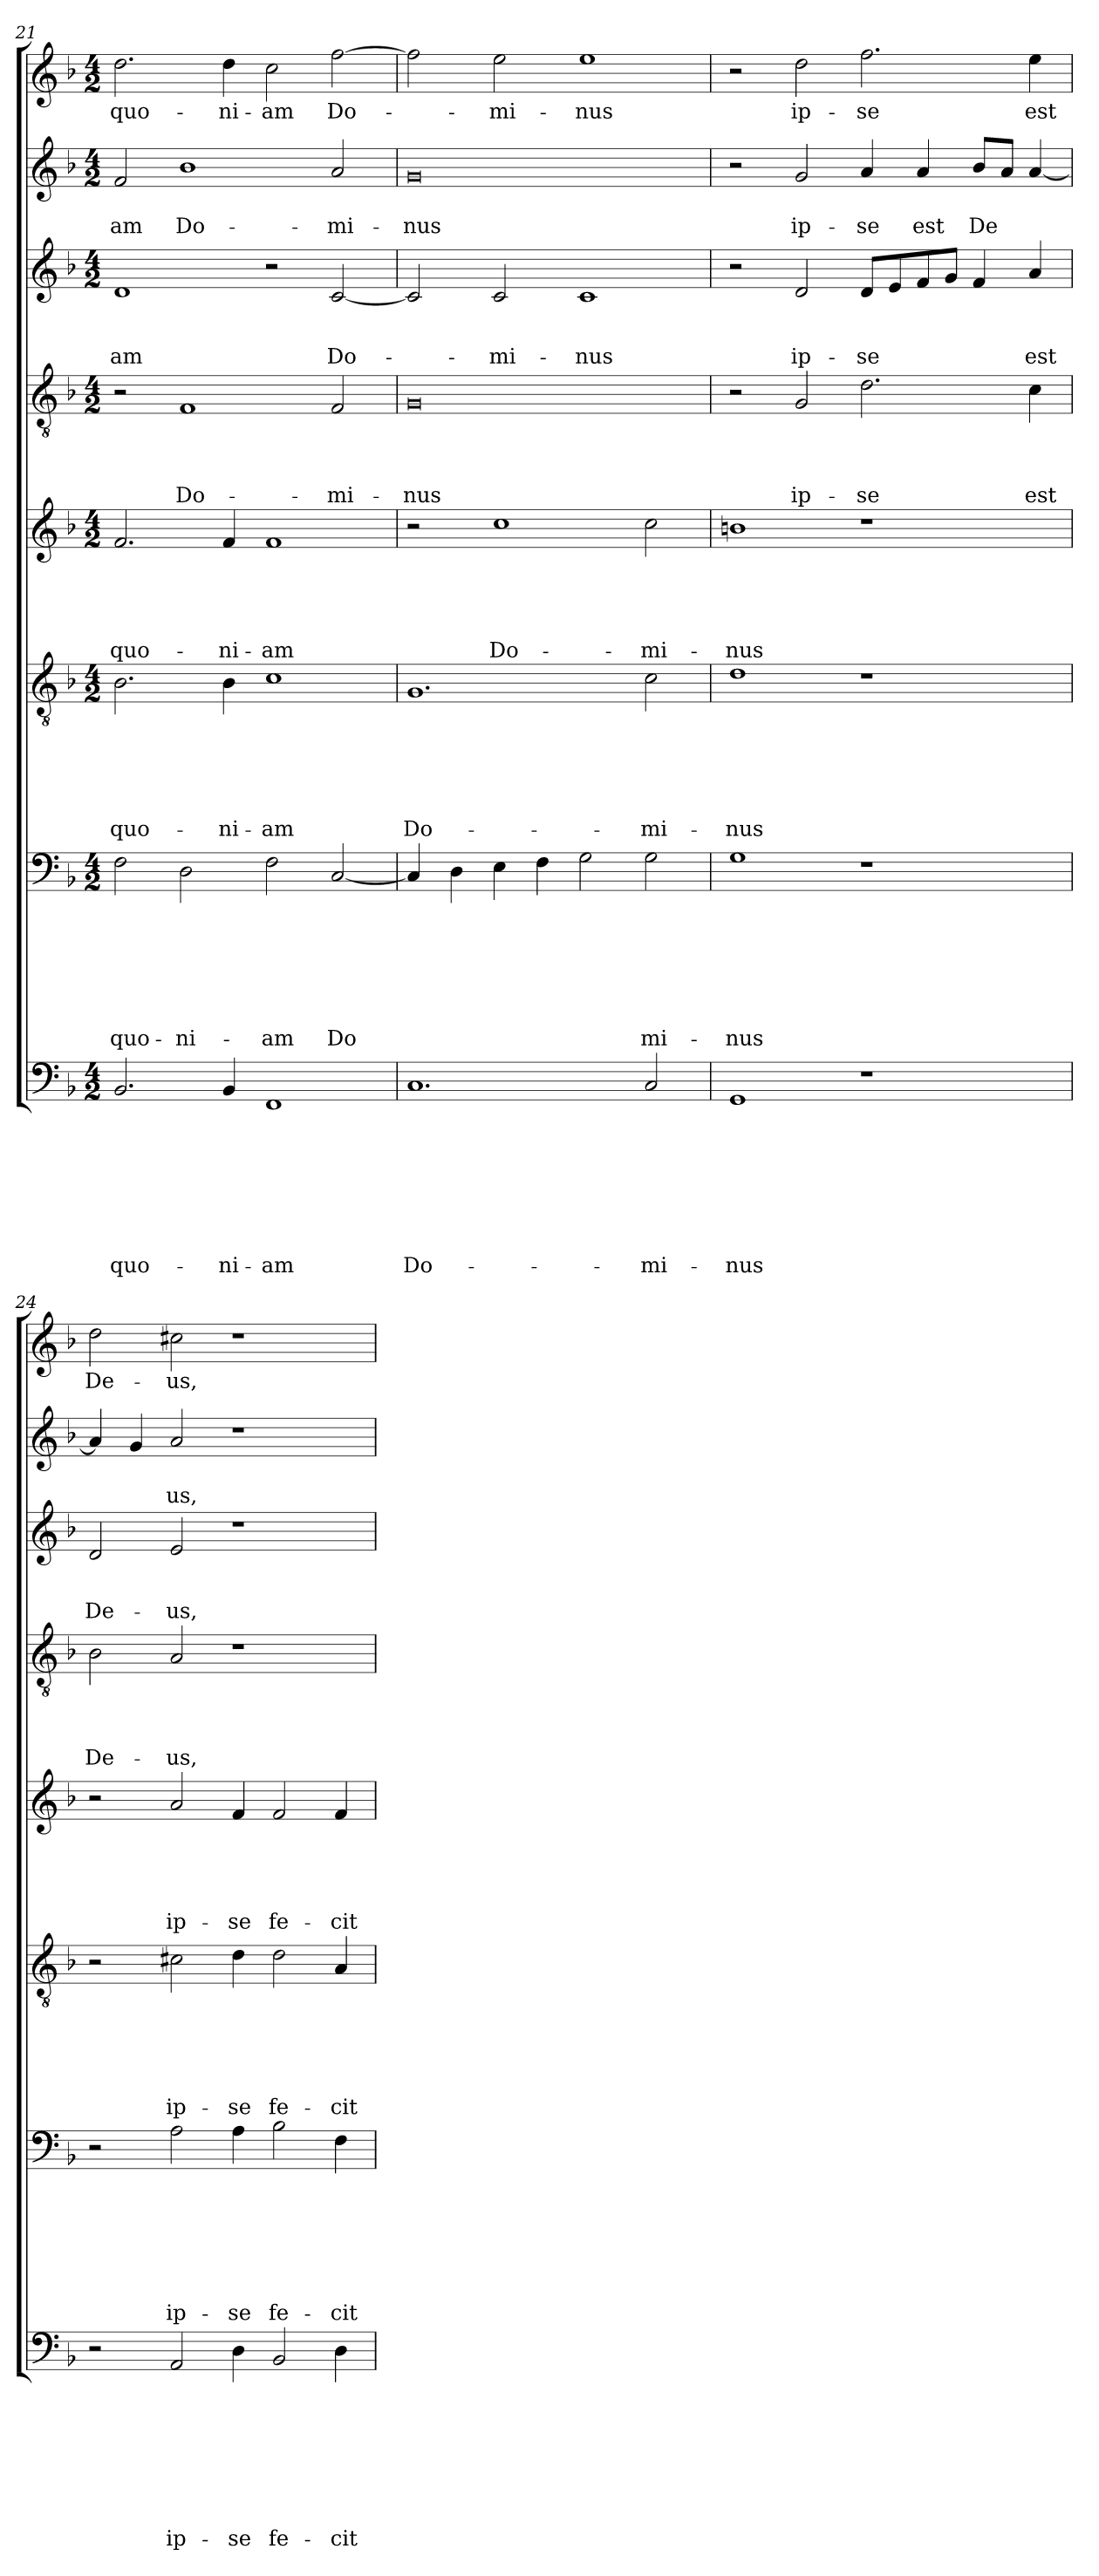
**kern	**text	**text	**text	**text	**text	**text	**text	**text	**kern	**text	**text	**text	**text	**text	**text	**text	**kern	**text	**text	**text	**text	**text	**text	**kern	**text	**text	**text	**text	**text	**kern	**text	**text	**text	**text	**kern	**text	**text	**text	**kern	**text	**text	**kern	**text
*part8	*part8	*part8	*part8	*part8	*part8	*part8	*part8	*part8	*part7	*part7	*part7	*part7	*part7	*part7	*part7	*part7	*part6	*part6	*part6	*part6	*part6	*part6	*part6	*part5	*part5	*part5	*part5	*part5	*part5	*part4	*part4	*part4	*part4	*part4	*part3	*part3	*part3	*part3	*part2	*part2	*part2	*part1	*part1
*staff8	*staff8	*staff8	*staff8	*staff8	*staff8	*staff8	*staff8	*staff8	*staff7	*staff7	*staff7	*staff7	*staff7	*staff7	*staff7	*staff7	*staff6	*staff6	*staff6	*staff6	*staff6	*staff6	*staff6	*staff5	*staff5	*staff5	*staff5	*staff5	*staff5	*staff4	*staff4	*staff4	*staff4	*staff4	*staff3	*staff3	*staff3	*staff3	*staff2	*staff2	*staff2	*staff1	*staff1
*clefF4	*	*	*	*	*	*	*	*	*clefF4	*	*	*	*	*	*	*	*clefGv2	*	*	*	*	*	*	*clefG2	*	*	*	*	*	*clefGv2	*	*	*	*	*clefG2	*	*	*	*clefG2	*	*	*clefG2	*
*k[b-]	*	*	*	*	*	*	*	*	*k[b-]	*	*	*	*	*	*	*	*k[b-]	*	*	*	*	*	*	*k[b-]	*	*	*	*	*	*k[b-]	*	*	*	*	*k[b-]	*	*	*	*k[b-]	*	*	*k[b-]	*
*F:	*	*	*	*	*	*	*	*	*F:	*	*	*	*	*	*	*	*F:	*	*	*	*	*	*	*F:	*	*	*	*	*	*F:	*	*	*	*	*F:	*	*	*	*F:	*	*	*F:	*
*M4/2	*	*	*	*	*	*	*	*	*M4/2	*	*	*	*	*	*	*	*M4/2	*	*	*	*	*	*	*M4/2	*	*	*	*	*	*M4/2	*	*	*	*	*M4/2	*	*	*	*M4/2	*	*	*M4/2	*
=21	=21	=21	=21	=21	=21	=21	=21	=21	=21	=21	=21	=21	=21	=21	=21	=21	=21	=21	=21	=21	=21	=21	=21	=21	=21	=21	=21	=21	=21	=21	=21	=21	=21	=21	=21	=21	=21	=21	=21	=21	=21	=21	=21
!	!	!	!	!	!	!	!	!LO:LY:b	!	!	!	!	!	!	!	!LO:LY:b	!	!	!	!	!	!	!LO:LY:b	!	!	!	!	!	!LO:LY:b	!	!	!	!	!	!	!	!	!LO:LY:b	!	!	!LO:LY:b	!	!LO:LY:b
2.BB-/	.	.	.	.	.	.	.	quo-	2F\	.	.	.	.	.	.	quo-	2.B-\	.	.	.	.	.	quo-	2.f/	.	.	.	.	quo-	2r	.	.	.	.	1d	.	.	-am	2f/	.	-am	2.dd\	quo-
!	!	!	!	!	!	!	!	!	!	!	!	!	!	!	!	!LO:LY:b	!	!	!	!	!	!	!	!	!	!	!	!	!	!	!	!	!	!LO:LY:b	!	!	!	!	!	!	!LO:LY:b	!	!
.	.	.	.	.	.	.	.	.	2D\	.	.	.	.	.	.	-ni-	.	.	.	.	.	.	.	.	.	.	.	.	.	1F	.	.	.	Do-	.	.	.	.	1b-	.	Do-	.	.
!	!	!	!	!	!	!	!	!LO:LY:b	!	!	!	!	!	!	!	!	!	!	!	!	!	!	!LO:LY:b	!	!	!	!	!	!LO:LY:b	!	!	!	!	!	!	!	!	!	!	!	!	!	!LO:LY:b
4BB-/	.	.	.	.	.	.	.	-ni-	.	.	.	.	.	.	.	.	4B-\	.	.	.	.	.	-ni-	4f/	.	.	.	.	-ni-	.	.	.	.	.	.	.	.	.	.	.	.	4dd\	-ni-
!	!	!	!	!	!	!	!	!LO:LY:b	!	!	!	!	!	!	!	!LO:LY:b	!	!	!	!	!	!	!LO:LY:b	!	!	!	!	!	!LO:LY:b	!	!	!	!	!	!	!	!	!	!	!	!	!	!LO:LY:b
1FF	.	.	.	.	.	.	.	-am	2F\	.	.	.	.	.	.	-am	1c	.	.	.	.	.	-am	1f	.	.	.	.	-am	.	.	.	.	.	2r	.	.	.	.	.	.	2cc\	-am
!	!	!	!	!	!	!	!	!	!	!	!	!	!	!	!	!LO:LY:b	!	!	!	!	!	!	!	!	!	!	!	!	!	!	!	!	!	!LO:LY:b	!	!	!	!LO:LY:b	!	!	!LO:LY:b	!	!LO:LY:b
.	.	.	.	.	.	.	.	.	[2C/	.	.	.	.	.	.	Do	.	.	.	.	.	.	.	.	.	.	.	.	.	2F/	.	.	.	-mi-	[2c/	.	.	Do-	2a/	.	-mi-	[2ff\	Do-
=22	=22	=22	=22	=22	=22	=22	=22	=22	=22	=22	=22	=22	=22	=22	=22	=22	=22	=22	=22	=22	=22	=22	=22	=22	=22	=22	=22	=22	=22	=22	=22	=22	=22	=22	=22	=22	=22	=22	=22	=22	=22	=22	=22
!	!	!	!	!	!	!	!	!LO:LY:b	!	!	!	!	!	!	!	!	!	!	!	!	!	!	!LO:LY:b	!	!	!	!	!	!	!	!	!	!	!LO:LY:b	!	!	!	!	!	!	!LO:LY:b	!	!
1.C	.	.	.	.	.	.	.	Do-	4C/]	.	.	.	.	.	.	.	1.G	.	.	.	.	.	Do-	2r	.	.	.	.	.	0G	.	.	.	-nus	2c/]	.	.	.	0g	.	-nus	2ff\]	.
!	!	!	!	!	!	!	!	!	!	!	!	!	!	!	!	!LO:LY:b	!	!	!	!	!	!	!	!	!	!	!	!	!	!	!	!	!	!	!	!	!	!	!	!	!	!	!
.	.	.	.	.	.	.	.	.	4D\	.	.	.	.	.	.	­	.	.	.	.	.	.	.	.	.	.	.	.	.	.	.	.	.	.	.	.	.	.	.	.	.	.	.
!	!	!	!	!	!	!	!	!	!	!	!	!	!	!	!	!	!	!	!	!	!	!	!	!	!	!	!	!	!LO:LY:b	!	!	!	!	!	!	!	!	!LO:LY:b	!	!	!	!	!LO:LY:b
.	.	.	.	.	.	.	.	.	4E\	.	.	.	.	.	.	.	.	.	.	.	.	.	.	1cc	.	.	.	.	Do-	.	.	.	.	.	2c/	.	.	-mi-	.	.	.	2ee\	-mi-
!	!	!	!	!	!	!	!	!	!	!	!	!	!	!	!	!LO:LY:b	!	!	!	!	!	!	!	!	!	!	!	!	!	!	!	!	!	!	!	!	!	!	!	!	!	!	!
.	.	.	.	.	.	.	.	.	4F\	.	.	.	.	.	.	­	.	.	.	.	.	.	.	.	.	.	.	.	.	.	.	.	.	.	.	.	.	.	.	.	.	.	.
!	!	!	!	!	!	!	!	!	!	!	!	!	!	!	!	!	!	!	!	!	!	!	!	!	!	!	!	!	!	!	!	!	!	!	!	!	!	!LO:LY:b	!	!	!	!	!LO:LY:b
.	.	.	.	.	.	.	.	.	2G\	.	.	.	.	.	.	.	.	.	.	.	.	.	.	.	.	.	.	.	.	.	.	.	.	.	1c	.	.	-nus	.	.	.	1ee	-nus
!	!	!	!	!	!	!	!	!LO:LY:b	!	!	!	!	!	!	!	!LO:LY:b	!	!	!	!	!	!	!LO:LY:b	!	!	!	!	!	!LO:LY:b	!	!	!	!	!	!	!	!	!	!	!	!	!	!
2C/	.	.	.	.	.	.	.	-mi-	2G\	.	.	.	.	.	.	mi-	2c\	.	.	.	.	.	-mi-	2cc\	.	.	.	.	-mi-	.	.	.	.	.	.	.	.	.	.	.	.	.	.
!!LO:LB:g=z
=23	=23	=23	=23	=23	=23	=23	=23	=23	=23	=23	=23	=23	=23	=23	=23	=23	=23	=23	=23	=23	=23	=23	=23	=23	=23	=23	=23	=23	=23	=23	=23	=23	=23	=23	=23	=23	=23	=23	=23	=23	=23	=23	=23
!	!	!	!	!	!	!	!	!LO:LY:b	!	!	!	!	!	!	!	!LO:LY:b	!	!	!	!	!	!	!LO:LY:b	!	!	!	!	!	!LO:LY:b	!	!	!	!	!	!	!	!	!	!	!	!	!	!
1GG	.	.	.	.	.	.	.	-­nus	1G	.	.	.	.	.	.	-­nus	1d	.	.	.	.	.	-­nus	1bn	.	.	.	.	-­nus	2r	.	.	.	.	2r	.	.	.	2r	.	.	2r	.
!	!	!	!	!	!	!	!	!	!	!	!	!	!	!	!	!	!	!	!	!	!	!	!	!	!	!	!	!	!	!	!	!	!	!LO:LY:b	!	!	!	!LO:LY:b	!	!	!LO:LY:b	!	!LO:LY:b
.	.	.	.	.	.	.	.	.	.	.	.	.	.	.	.	.	.	.	.	.	.	.	.	.	.	.	.	.	.	2G/	.	.	.	ip-	2d/	.	.	ip-	2g/	.	ip-	2dd\	ip-
!	!	!	!	!	!	!	!	!	!	!	!	!	!	!	!	!	!	!	!	!	!	!	!	!	!	!	!	!	!	!	!	!	!	!LO:LY:b	!	!	!	!LO:LY:b	!	!	!LO:LY:b	!	!LO:LY:b
1r	.	.	.	.	.	.	.	.	1r	.	.	.	.	.	.	.	1r	.	.	.	.	.	.	1r	.	.	.	.	.	2.d\	.	.	.	-se	8d/L	.	.	-se	4a/	.	-se	2.ff\	-se
.	.	.	.	.	.	.	.	.	.	.	.	.	.	.	.	.	.	.	.	.	.	.	.	.	.	.	.	.	.	.	.	.	.	.	8e/	.	.	.	.	.	.	.	.
!	!	!	!	!	!	!	!	!	!	!	!	!	!	!	!	!	!	!	!	!	!	!	!	!	!	!	!	!	!	!	!	!	!	!	!	!	!	!	!	!	!LO:LY:b	!	!
.	.	.	.	.	.	.	.	.	.	.	.	.	.	.	.	.	.	.	.	.	.	.	.	.	.	.	.	.	.	.	.	.	.	.	8f/	.	.	.	4a/	.	est	.	.
.	.	.	.	.	.	.	.	.	.	.	.	.	.	.	.	.	.	.	.	.	.	.	.	.	.	.	.	.	.	.	.	.	.	.	8g/J	.	.	.	.	.	.	.	.
!	!	!	!	!	!	!	!	!	!	!	!	!	!	!	!	!	!	!	!	!	!	!	!	!	!	!	!	!	!	!	!	!	!	!	!	!	!	!	!	!	!LO:LY:b	!	!
.	.	.	.	.	.	.	.	.	.	.	.	.	.	.	.	.	.	.	.	.	.	.	.	.	.	.	.	.	.	.	.	.	.	.	4f/	.	.	.	8b-/L	.	De	.	.
.	.	.	.	.	.	.	.	.	.	.	.	.	.	.	.	.	.	.	.	.	.	.	.	.	.	.	.	.	.	.	.	.	.	.	.	.	.	.	8a/J	.	.	.	.
!	!	!	!	!	!	!	!	!	!	!	!	!	!	!	!	!	!	!	!	!	!	!	!	!	!	!	!	!	!	!	!	!	!	!LO:LY:b	!	!	!	!LO:LY:b	!	!	!LO:LY:b	!	!LO:LY:b
.	.	.	.	.	.	.	.	.	.	.	.	.	.	.	.	.	.	.	.	.	.	.	.	.	.	.	.	.	.	4c\	.	.	.	est	4a/	.	.	est	[4a/	.	­	4ee\	est
=24	=24	=24	=24	=24	=24	=24	=24	=24	=24	=24	=24	=24	=24	=24	=24	=24	=24	=24	=24	=24	=24	=24	=24	=24	=24	=24	=24	=24	=24	=24	=24	=24	=24	=24	=24	=24	=24	=24	=24	=24	=24	=24	=24
!	!	!	!	!	!	!	!	!	!	!	!	!	!	!	!	!	!	!	!	!	!	!	!	!	!	!	!	!	!	!	!	!	!	!LO:LY:b	!	!	!	!LO:LY:b	!	!	!	!	!LO:LY:b
2r	.	.	.	.	.	.	.	.	2r	.	.	.	.	.	.	.	2r	.	.	.	.	.	.	2r	.	.	.	.	.	2B-\	.	.	.	De-	2d/	.	.	De-	4a/]	.	.	2dd\	De-
!	!	!	!	!	!	!	!	!	!	!	!	!	!	!	!	!	!	!	!	!	!	!	!	!	!	!	!	!	!	!	!	!	!	!	!	!	!	!	!	!	!LO:LY:b	!	!
.	.	.	.	.	.	.	.	.	.	.	.	.	.	.	.	.	.	.	.	.	.	.	.	.	.	.	.	.	.	.	.	.	.	.	.	.	.	.	4g/	.	­	.	.
!	!	!	!	!	!	!	!	!LO:LY:b	!	!	!	!	!	!	!	!LO:LY:b	!	!	!	!	!	!	!LO:LY:b	!	!	!	!	!	!LO:LY:b	!	!	!	!	!LO:LY:b	!	!	!	!LO:LY:b	!	!	!LO:LY:b	!	!LO:LY:b
2AA/	.	.	.	.	.	.	.	ip-	2A\	.	.	.	.	.	.	ip-	2c#X\	.	.	.	.	.	ip-	2a/	.	.	.	.	ip-	2A/	.	.	.	-us,	2e/	.	.	-us,	2a/	.	us,	2cc#X\	-us,
!	!	!	!	!	!	!	!	!LO:LY:b	!	!	!	!	!	!	!	!LO:LY:b	!	!	!	!	!	!	!LO:LY:b	!	!	!	!	!	!LO:LY:b	!	!	!	!	!	!	!	!	!	!	!	!	!	!
4D\	.	.	.	.	.	.	.	-se	4A\	.	.	.	.	.	.	-se	4d\	.	.	.	.	.	-se	4f/	.	.	.	.	-se	1r	.	.	.	.	1r	.	.	.	1r	.	.	1r	.
!	!	!	!	!	!	!	!	!LO:LY:b	!	!	!	!	!	!	!	!LO:LY:b	!	!	!	!	!	!	!LO:LY:b	!	!	!	!	!	!LO:LY:b	!	!	!	!	!	!	!	!	!	!	!	!	!	!
2BB-/	.	.	.	.	.	.	.	fe-	2B-\	.	.	.	.	.	.	fe-	2d\	.	.	.	.	.	fe-	2f/	.	.	.	.	fe-	.	.	.	.	.	.	.	.	.	.	.	.	.	.
!	!	!	!	!	!	!	!	!LO:LY:b	!	!	!	!	!	!	!	!LO:LY:b	!	!	!	!	!	!	!LO:LY:b	!	!	!	!	!	!LO:LY:b	!	!	!	!	!	!	!	!	!	!	!	!	!	!
4D\	.	.	.	.	.	.	.	-cit	4F\	.	.	.	.	.	.	-cit	4A/	.	.	.	.	.	-cit	4f/	.	.	.	.	-cit	.	.	.	.	.	.	.	.	.	.	.	.	.	.
=	=	=	=	=	=	=	=	=	=	=	=	=	=	=	=	=	=	=	=	=	=	=	=	=	=	=	=	=	=	=	=	=	=	=	=	=	=	=	=	=	=	=	=
*-	*-	*-	*-	*-	*-	*-	*-	*-	*-	*-	*-	*-	*-	*-	*-	*-	*-	*-	*-	*-	*-	*-	*-	*-	*-	*-	*-	*-	*-	*-	*-	*-	*-	*-	*-	*-	*-	*-	*-	*-	*-	*-	*-
